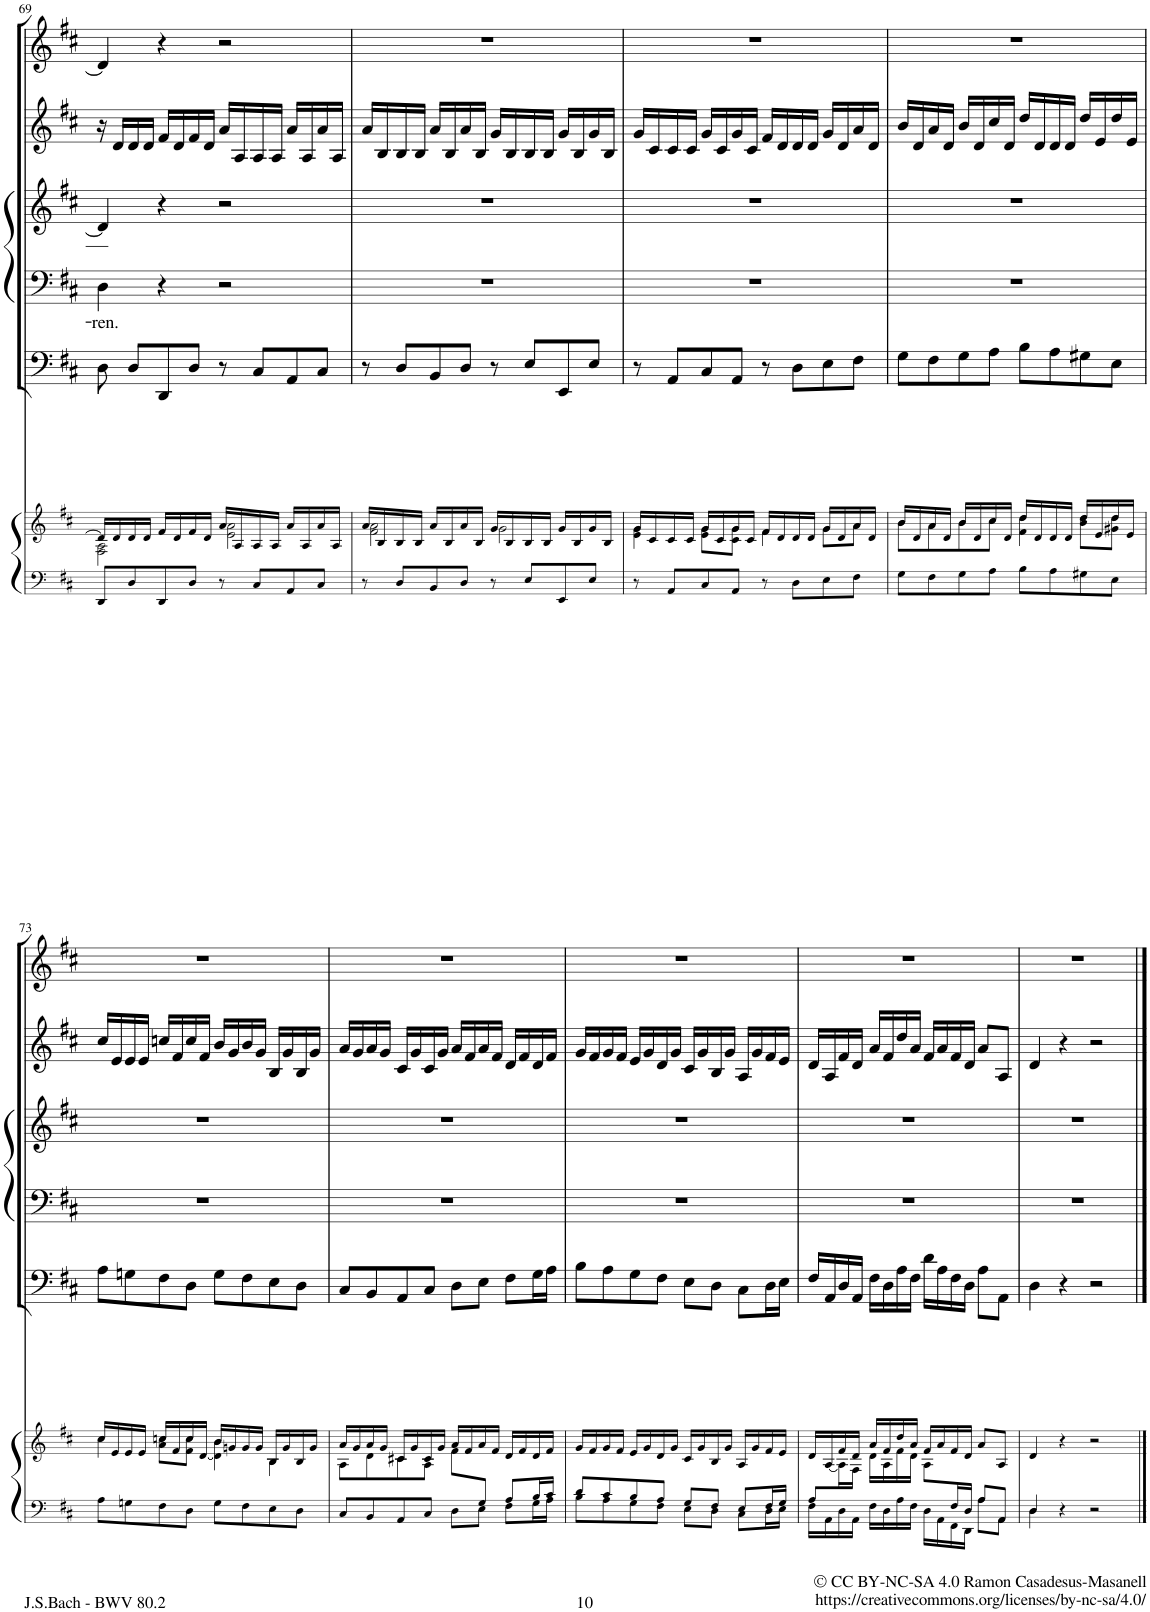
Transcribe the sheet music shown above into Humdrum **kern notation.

**kern	**kern	**kern	**kern	**text	**kern	**kern	**kern
*part6	*part6	*part5	*part4	*part4	*part3	*part2	*part1
*staff7	*staff6	*staff5	*staff4	*staff4	*staff3	*staff2	*staff1
*I"Piano reduction	*	*I"Continuo	*I"Basso	*	*I"Soprano	*I"Violino I.II. e Viola in unisono	*I"Oboe
*I'Pno	*	*	*	*	*	*	*I'Ob
!!LO:PB:g=z
*clefF4	*clefG2	*clefF4	*clefF4	*	*clefG2	*clefG2	*clefG2
*k[f#c#]	*k[f#c#]	*k[f#c#]	*k[f#c#]	*	*k[f#c#]	*k[f#c#]	*k[f#c#]
*M4/4	*M4/4	*M4/4	*M4/4	*	*M4/4	*M4/4	*M4/4
*met(c)	*met(c)	*met(c)	*met(c)	*	*met(c)	*met(c)	*met(c)
=69	=69	=69	=69	=69	=69	=69	=69
*	*^	*	*	*	*	*	*
!	!	!	!	!	!LO:LY:b	!	!	!
8DD/L	16d/LL]	2F#\ 2A\	8D\	4D\	-ren.	4d/]	16r	4d/]
.	16d/	.	.	.	.	.	16d/LL	.
8D/	16d/	.	8D/L	.	.	.	16d/	.
.	16d/JJ	.	.	.	.	.	16d/JJ	.
8DD/	16f#/LL	.	8DD/	4r	.	4r	16f#/LL	4r
.	16d/	.	.	.	.	.	16d/	.
8D/J	16f#/	.	8D/J	.	.	.	16f#/	.
.	16d/JJ	.	.	.	.	.	16d/JJ	.
8r	16a/LL	2e\ 2a\	8r	2r	.	2r	16a/LL	2r
.	16A/	.	.	.	.	.	16A/	.
8C#/L	16A/	.	8C#/L	.	.	.	16A/	.
.	16A/JJ	.	.	.	.	.	16A/JJ	.
8AA/	16a/LL	.	8AA/	.	.	.	16a/LL	.
.	16A/	.	.	.	.	.	16A/	.
8C#/J	16a/	.	8C#/J	.	.	.	16a/	.
.	16A/JJ	.	.	.	.	.	16A/JJ	.
=70	=70	=70	=70	=70	=70	=70	=70	=70
8r	16a/LL	2f#\ 2a\	8r	1r	.	1r	16a/LL	1r
.	16B/	.	.	.	.	.	16B/	.
8D/L	16B/	.	8D/L	.	.	.	16B/	.
.	16B/JJ	.	.	.	.	.	16B/JJ	.
8BB/	16a/LL	.	8BB/	.	.	.	16a/LL	.
.	16B/	.	.	.	.	.	16B/	.
8D/J	16a/	.	8D/J	.	.	.	16a/	.
.	16B/JJ	.	.	.	.	.	16B/JJ	.
8r	16g/LL	2g\	8r	.	.	.	16g/LL	.
.	16B/	.	.	.	.	.	16B/	.
8E/L	16B/	.	8E/L	.	.	.	16B/	.
.	16B/JJ	.	.	.	.	.	16B/JJ	.
8EE/	16g/LL	.	8EE/	.	.	.	16g/LL	.
.	16B/	.	.	.	.	.	16B/	.
8E/J	16g/	.	8E/J	.	.	.	16g/	.
.	16B/JJ	.	.	.	.	.	16B/JJ	.
=71	=71	=71	=71	=71	=71	=71	=71	=71
8r	16g/LL	4e\ 4g\	8r	1r	.	1r	16g/LL	1r
.	16c#/	.	.	.	.	.	16c#/	.
8AA/L	16c#/	.	8AA/L	.	.	.	16c#/	.
.	16c#/JJ	.	.	.	.	.	16c#/JJ	.
8C#/	16g/LL	8e\ 8g\L	8C#/	.	.	.	16g/LL	.
.	16c#/	.	.	.	.	.	16c#/	.
8AA/J	16g/	8c#\ 8g\J	8AA/J	.	.	.	16g/	.
.	16c#/JJ	.	.	.	.	.	16c#/JJ	.
8r	16f#/LL	4f#\	8r	.	.	.	16f#/LL	.
.	16d/	.	.	.	.	.	16d/	.
8D\L	16d/	.	8D\L	.	.	.	16d/	.
.	16d/JJ	.	.	.	.	.	16d/JJ	.
8E\	16g/LL	8g\L	8E\	.	.	.	16g/LL	.
.	16d/	.	.	.	.	.	16d/	.
8F#\J	16a/	8a\J	8F#\J	.	.	.	16a/	.
.	16d/JJ	.	.	.	.	.	16d/JJ	.
=72	=72	=72	=72	=72	=72	=72	=72	=72
8G\L	16b/LL	8b\L	8G\L	1r	.	1r	16b/LL	1r
.	16d/	.	.	.	.	.	16d/	.
8F#\	16a/	8a\	8F#\	.	.	.	16a/	.
.	16d/JJ	.	.	.	.	.	16d/JJ	.
8G\	16b/LL	8b\	8G\	.	.	.	16b/LL	.
.	16d/	.	.	.	.	.	16d/	.
8A\J	16cc#/	8cc#\J	8A\J	.	.	.	16cc#/	.
.	16d/JJ	.	.	.	.	.	16d/JJ	.
8B\L	16dd/LL	4f#\ 4dd\	8B\L	.	.	.	16dd/LL	.
.	16d/	.	.	.	.	.	16d/	.
8A\	16d/	.	8A\	.	.	.	16d/	.
.	16d/JJ	.	.	.	.	.	16d/JJ	.
8G#X\	16dd/LL	8b\ 8dd\L	8G#X\	.	.	.	16dd/LL	.
.	16e/	.	.	.	.	.	16e/	.
8E\J	16dd/	8g#X\ 8dd\J	8E\J	.	.	.	16dd/	.
.	16e/JJ	.	.	.	.	.	16e/JJ	.
!!LO:LB:g=z
=73	=73	=73	=73	=73	=73	=73	=73	=73
8A\L	16cc#/LL	4cc#\	8A\L	1r	.	1r	16cc#/LL	1r
.	16e/	.	.	.	.	.	16e/	.
8Gn\	16e/	.	8Gn\	.	.	.	16e/	.
.	16e/JJ	.	.	.	.	.	16e/JJ	.
8F#\	16ccn/LL	8a\ 8cc\L	8F#\	.	.	.	16ccn/LL	.
.	16f#/	.	.	.	.	.	16f#/	.
8D\J	16cc/	8f#\ 8cc\J	8D\J	.	.	.	16cc/	.
.	[<16d/JJ	.	.	.	.	.	16f#/JJ	.
8G\L	16b/LL	4d\] 4b\	8G\L	.	.	.	16b/LL	.
.	16gn/	.	.	.	.	.	16g/	.
8F#\	16g/	.	8F#\	.	.	.	16b/	.
.	16g/JJ	.	.	.	.	.	16g/JJ	.
8E\	16B/LL	4B\	8E\	.	.	.	16B/LL	.
.	16g/	.	.	.	.	.	16g/	.
8D\J	16B/	.	8D\J	.	.	.	16B/	.
.	16g/JJ	.	.	.	.	.	16g/JJ	.
=74	=74	=74	=74	=74	=74	=74	=74	=74
*^	*	*	*	*	*	*	*	*
8ryy	8C#/L	16a/LL	8A\L	8C#/L	1r	.	1r	16a/LL	1r
.	.	16g/	.	.	.	.	.	16g/	.
.	8BB/	16a/	8d\	8BB/	.	.	.	16a/	.
.	.	16g/JJ	.	.	.	.	.	16g/JJ	.
.	8AA/	16c#/LL	8c#X\	8AA/	.	.	.	16c#/LL	.
.	.	16g/	.	.	.	.	.	16g/	.
.	8C#/J	16c#/	8A\J	8C#/J	.	.	.	16c#/	.
.	.	16g/JJ	.	.	.	.	.	16g/JJ	.
.	8D\L	16a/LL	8f#\L	8D\L	.	.	.	16a/LL	.
.	.	16f#/	.	.	.	.	.	16f#/	.
8G/J	8E\J	16a/	4.ryy	8E\J	.	.	.	16a/	.
.	.	16f#/JJ	.	.	.	.	.	16f#/JJ	.
8A/L	8F#\L	16d/LL	.	8F#\L	.	.	.	16d/LL	.
.	.	16f#/	.	.	.	.	.	16f#/	.
16B/L	16G\L	16d/	.	16G\L	.	.	.	16d/	.
16c#/JJ	16A\JJ	16f#/JJ	.	16A\JJ	.	.	.	16f#/JJ	.
*	*	*v	*v	*	*	*	*	*	*
=75	=75	=75	=75	=75	=75	=75	=75	=75
8d/L	8B\L	16g/LL	8B\L	1r	.	1r	16g/LL	1r
.	.	16f#/	.	.	.	.	16f#/	.
8c#/	8A\	16g/	8A\	.	.	.	16g/	.
.	.	16f#/JJ	.	.	.	.	16f#/JJ	.
8B/	8G\	16e/LL	8G\	.	.	.	16e/LL	.
.	.	16g/	.	.	.	.	16g/	.
8A/J	8F#\J	16d/	8F#\J	.	.	.	16d/	.
.	.	16g/JJ	.	.	.	.	16g/JJ	.
8G/L	8E\L	16c#/LL	8E\L	.	.	.	16c#/LL	.
.	.	16g/	.	.	.	.	16g/	.
8F#/J	8D\J	16B/	8D\J	.	.	.	16B/	.
.	.	16g/JJ	.	.	.	.	16g/JJ	.
8E/L	8C#\L	16A/LL	8C#\L	.	.	.	16A/LL	.
.	.	16g/	.	.	.	.	16g/	.
16F#/L	16D\L	16f#/	16D\L	.	.	.	16f#/	.
16G/JJ	16E\JJ	16e/JJ	16E\JJ	.	.	.	16e/JJ	.
=76	=76	=76	=76	=76	=76	=76	=76	=76
*	*	*^	*	*	*	*	*	*
8A/L	16F#\LL	16d/LL	8ryy	16F#/LL	1r	.	1r	16d/LL	1r
.	16AA\	[<16A/	.	16AA/	.	.	.	16A/	.
2ryy	16D\	16f#/	16A\L]	16D/	.	.	.	16f#/	.
.	16AA\JJ	16d/JJ	16F#\JJ	16AA/JJ	.	.	.	16d/JJ	.
.	16F#\LL	16a/LL	16d\LL	16F#\LL	.	.	.	16a/LL	.
.	16D\	16f#/	16A\	16D\	.	.	.	16f#/	.
.	16A\	16dd/	16f#\	16A\	.	.	.	16dd/	.
.	16F#\JJ	16a/JJ	16d\JJ	16F#\JJ	.	.	.	16a/JJ	.
.	16D\LL	16f#/LL	8A\L	16d\LL	.	.	.	16f#/LL	.
.	16AA\	16a/	.	16A\	.	.	.	16a/	.
16F#/L	16FF#\	16f#/	4.ryy	16F#\	.	.	.	16f#/	.
16D/JJ	16DD\JJ	16d/JJ	.	16D\JJ	.	.	.	16d/JJ	.
8A/L	8A\L	8a/L	.	8A\L	.	.	.	8a/L	.
8AA/J	8AA\J	8A/J	.	8AA\J	.	.	.	8A/J	.
*	*	*v	*v	*	*	*	*	*	*
=77	=77	=77	=77	=77	=77	=77	=77	=77
4D/	4D\	4d/	4D\	1r	.	1r	4d/	1r
4r	4ryy	4r	4r	.	.	.	4r	.
2r	2ryy	2r	2r	.	.	.	2r	.
*v	*v	*	*	*	*	*	*	*
==	==	==	==	==	==	==	==
*-	*-	*-	*-	*-	*-	*-	*-
